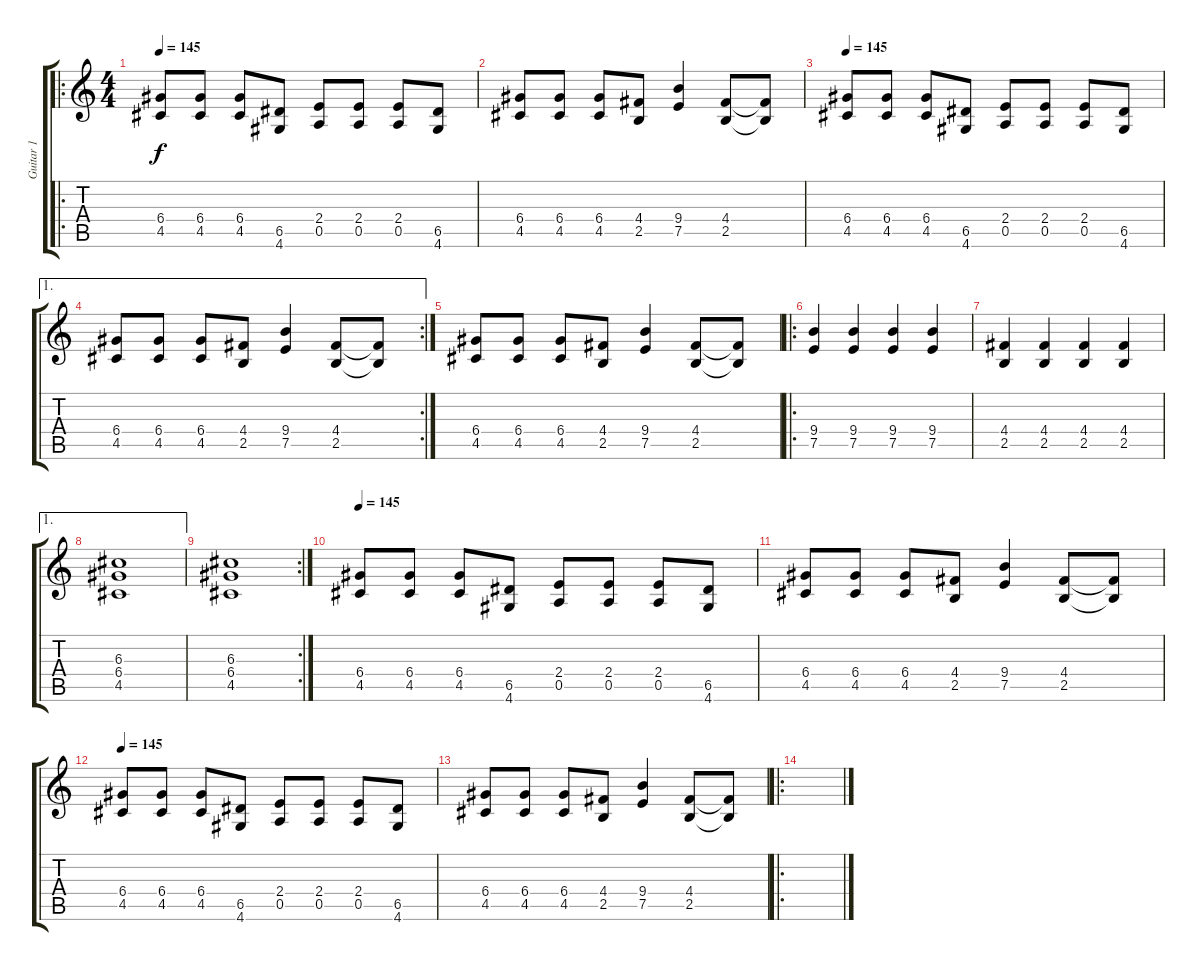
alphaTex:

\track ("Guitar 1" "Guitar 1") {instrument distortionguitar}
\staff {score tabs}
\tuning (E4 B3 G3 D3 A2 E2) {hide}
\ro
\ts (4 4)
\tempo 145
\clef g2
\ks c
(6.4 4.5).8{dy f balance 8} (6.4 4.5).8 (6.4 4.5).8 (6.5 4.6).8 (2.4 0.5).8 (2.4 0.5).8 (2.4 0.5).8 (6.5 4.6).8 |
(6.4 4.5).8{balance 1} (6.4 4.5).8 (6.4 4.5).8 (4.4 2.5).8 (9.4 7.5).4 (4.4 2.5).8 (4.4{t} 2.5{t}).8 |
\tempo 145
(6.4 4.5).8 (6.4 4.5).8 (6.4 4.5).8 (6.5 4.6).8 (2.4 0.5).8 (2.4 0.5).8 (2.4 0.5).8 (6.5 4.6).8 |
\ae 1
\rc 2
(6.4 4.5).8 (6.4 4.5).8 (6.4 4.5).8 (4.4 2.5).8 (9.4 7.5).4 (4.4 2.5).8 (4.4{t} 2.5{t}).8 |
(6.4 4.5).8 (6.4 4.5).8 (6.4 4.5).8 (4.4 2.5).8 (9.4 7.5).4 (4.4 2.5).8 (4.4{t} 2.5{t}).8 |
\ro
(9.4 7.5).4 (9.4 7.5).4 (9.4 7.5).4 (9.4 7.5).4 |
(4.4 2.5).4 (4.4 2.5).4 (4.4 2.5).4 (4.4 2.5).4 |
\ae 1
(6.3 6.4 4.5).1 |
\rc 2
(6.3 6.4 4.5).1 |
\tempo 145
(6.4 4.5).8 (6.4 4.5).8 (6.4 4.5).8 (6.5 4.6).8 (2.4 0.5).8 (2.4 0.5).8 (2.4 0.5).8 (6.5 4.6).8 |
(6.4 4.5).8 (6.4 4.5).8 (6.4 4.5).8 (4.4 2.5).8 (9.4 7.5).4 (4.4 2.5).8 (4.4{t} 2.5{t}).8 |
\tempo 145
(6.4 4.5).8 (6.4 4.5).8 (6.4 4.5).8 (6.5 4.6).8 (2.4 0.5).8 (2.4 0.5).8 (2.4 0.5).8 (6.5 4.6).8 |
(6.4 4.5).8 (6.4 4.5).8 (6.4 4.5).8 (4.4 2.5).8 (9.4 7.5).4 (4.4 2.5).8 (4.4{t} 2.5{t}).8 |
\ro
